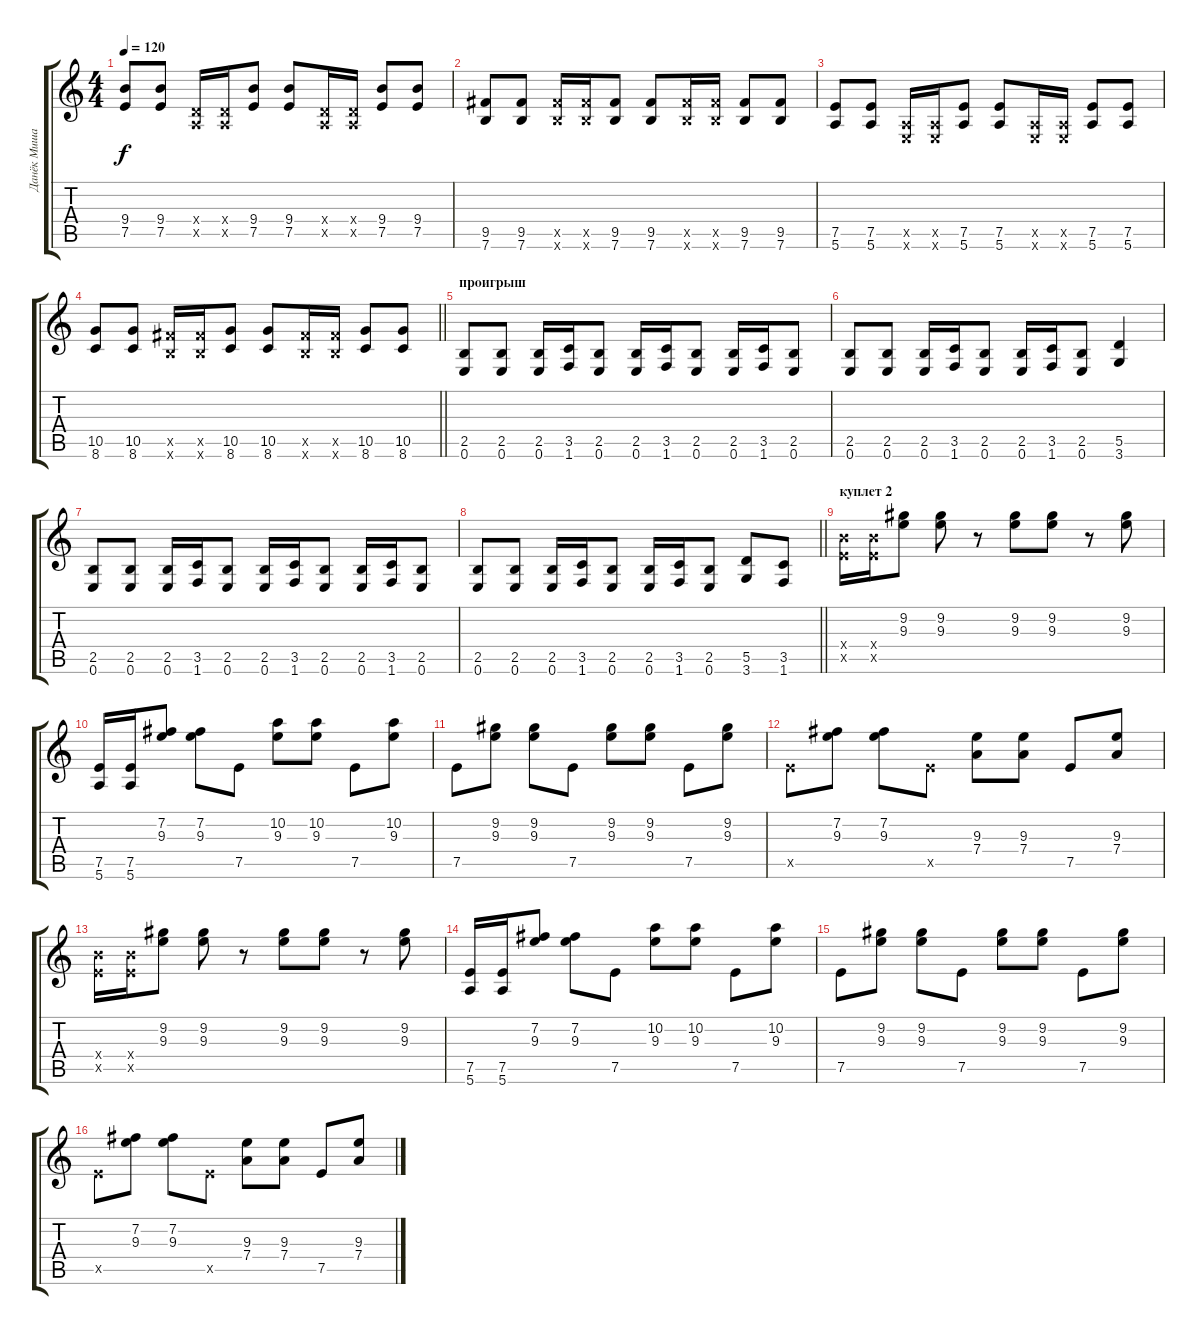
\track ("Данёк Мишанин" "Данёк Миша") {instrument distortionguitar}
\staff {score tabs}
\tuning (E4 B3 G3 D3 A2 E2) {hide}
\ts (4 4)
\tempo 120
\clef g2
\ks c
(9.4 7.5).8{dy f} (9.4 7.5).8 (0.4{x} 0.5{x}).16 (0.4{x} 0.5{x}).16 (9.4 7.5).8 (9.4 7.5).8 (0.4{x} 0.5{x}).16 (0.4{x} 0.5{x}).16 (9.4 7.5).8 (9.4 7.5).8 |
(9.5 7.6).8 (9.5 7.6).8 (9.5{x} 7.6{x}).16 (9.5{x} 7.6{x}).16 (9.5 7.6).8 (9.5 7.6).8 (9.5{x} 7.6{x}).16 (9.5{x} 7.6{x}).16 (9.5 7.6).8 (9.5 7.6).8 |
(7.5 5.6).8 (7.5 5.6).8 (0.5{x} 0.6{x}).16 (0.5{x} 0.6{x}).16 (7.5 5.6).8 (7.5 5.6).8 (0.5{x} 0.6{x}).16 (0.5{x} 0.6{x}).16 (7.5 5.6).8 (7.5 5.6).8 |
\barLineRight lightlight
(10.5 8.6).8 (10.5 8.6).8 (9.5{x} 7.6{x}).16 (9.5{x} 7.6{x}).16 (10.5 8.6).8 (10.5 8.6).8 (9.5{x} 7.6{x}).16 (9.5{x} 7.6{x}).16 (10.5 8.6).8 (10.5 8.6).8 |
\section ("" "проигрыш")
(2.5 0.6).8 (2.5 0.6).8 (2.5 0.6).16 (3.5 1.6).16 (2.5 0.6).8 (2.5 0.6).16 (3.5 1.6).16 (2.5 0.6).8 (2.5 0.6).16 (3.5 1.6).16 (2.5 0.6).8 |
(2.5 0.6).8 (2.5 0.6).8 (2.5 0.6).16 (3.5 1.6).16 (2.5 0.6).8 (2.5 0.6).16 (3.5 1.6).16 (2.5 0.6).8 (5.5 3.6).4 |
(2.5 0.6).8 (2.5 0.6).8 (2.5 0.6).16 (3.5 1.6).16 (2.5 0.6).8 (2.5 0.6).16 (3.5 1.6).16 (2.5 0.6).8 (2.5 0.6).16 (3.5 1.6).16 (2.5 0.6).8 |
\barLineRight lightlight
(2.5 0.6).8 (2.5 0.6).8 (2.5 0.6).16 (3.5 1.6).16 (2.5 0.6).8 (2.5 0.6).16 (3.5 1.6).16 (2.5 0.6).8 (5.5 3.6).8 (3.5 1.6).8 |
\section ("" "куплет 2 ")
(9.4{x} 7.5{x}).16{instrument distortionguitar} (9.4{x} 7.5{x}).16 (9.2 9.3).8 (9.2 9.3).8 r.8 (9.2 9.3).8 (9.2 9.3).8 r.8 (9.2 9.3).8 |
(7.5 5.6).16 (7.5 5.6).16 (7.2 9.3).8 (7.2 9.3).8 7.5.8 (10.2 9.3).8 (10.2 9.3).8 7.5.8 (10.2 9.3).8 |
7.5.8 (9.2 9.3).8 (9.2 9.3).8 7.5.8 (9.2 9.3).8 (9.2 9.3).8 7.5.8 (9.2 9.3).8 |
7.5{x}.8 (7.2 9.3).8 (7.2 9.3).8 7.5{x}.8 (9.3 7.4).8 (9.3 7.4).8 7.5.8 (9.3 7.4).8 |
(9.4{x} 7.5{x}).16{instrument distortionguitar} (9.4{x} 7.5{x}).16 (9.2 9.3).8 (9.2 9.3).8 r.8 (9.2 9.3).8 (9.2 9.3).8 r.8 (9.2 9.3).8 |
(7.5 5.6).16 (7.5 5.6).16 (7.2 9.3).8 (7.2 9.3).8 7.5.8 (10.2 9.3).8 (10.2 9.3).8 7.5.8 (10.2 9.3).8 |
7.5.8 (9.2 9.3).8 (9.2 9.3).8 7.5.8 (9.2 9.3).8 (9.2 9.3).8 7.5.8 (9.2 9.3).8 |
7.5{x}.8 (7.2 9.3).8 (7.2 9.3).8 7.5{x}.8 (9.3 7.4).8 (9.3 7.4).8 7.5.8 (9.3 7.4).8
